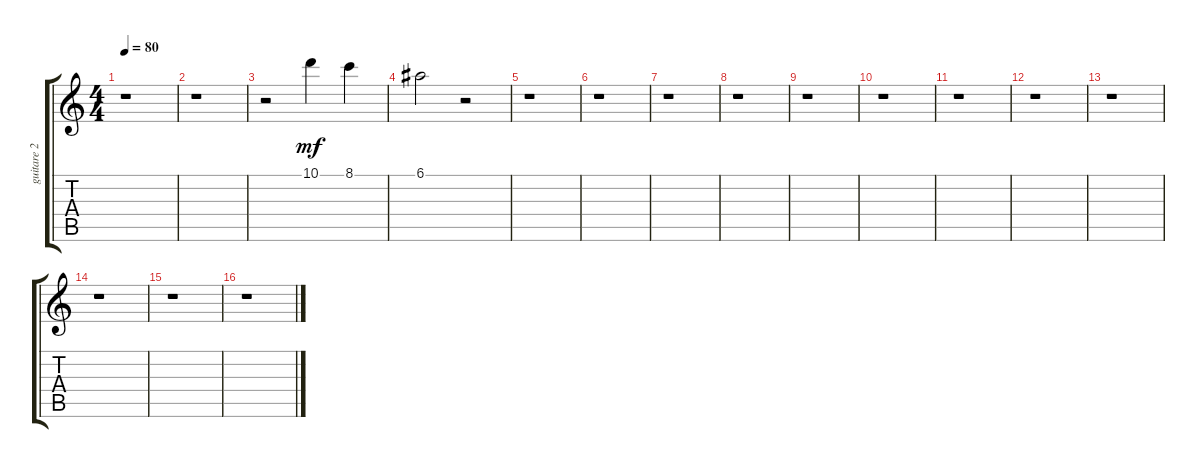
\track ("guitare 2" "guitare 2") {instrument overdrivenguitar}
\staff {score tabs}
\tuning (E4 B3 G3 D3 A2 E2) {hide}
\ts (4 4)
\tempo 80
\clef g2
\ks c
r.1{dy mf} |
r.1 |
r.2 10.1.4{volume 12 balance 9} 8.1.4 |
6.1.2 r.2 |
r.1 |
r.1 |
r.1 |
r.1 |
r.1 |
r.1 |
r.1 |
r.1 |
r.1 |
r.1 |
r.1 |
r.1
